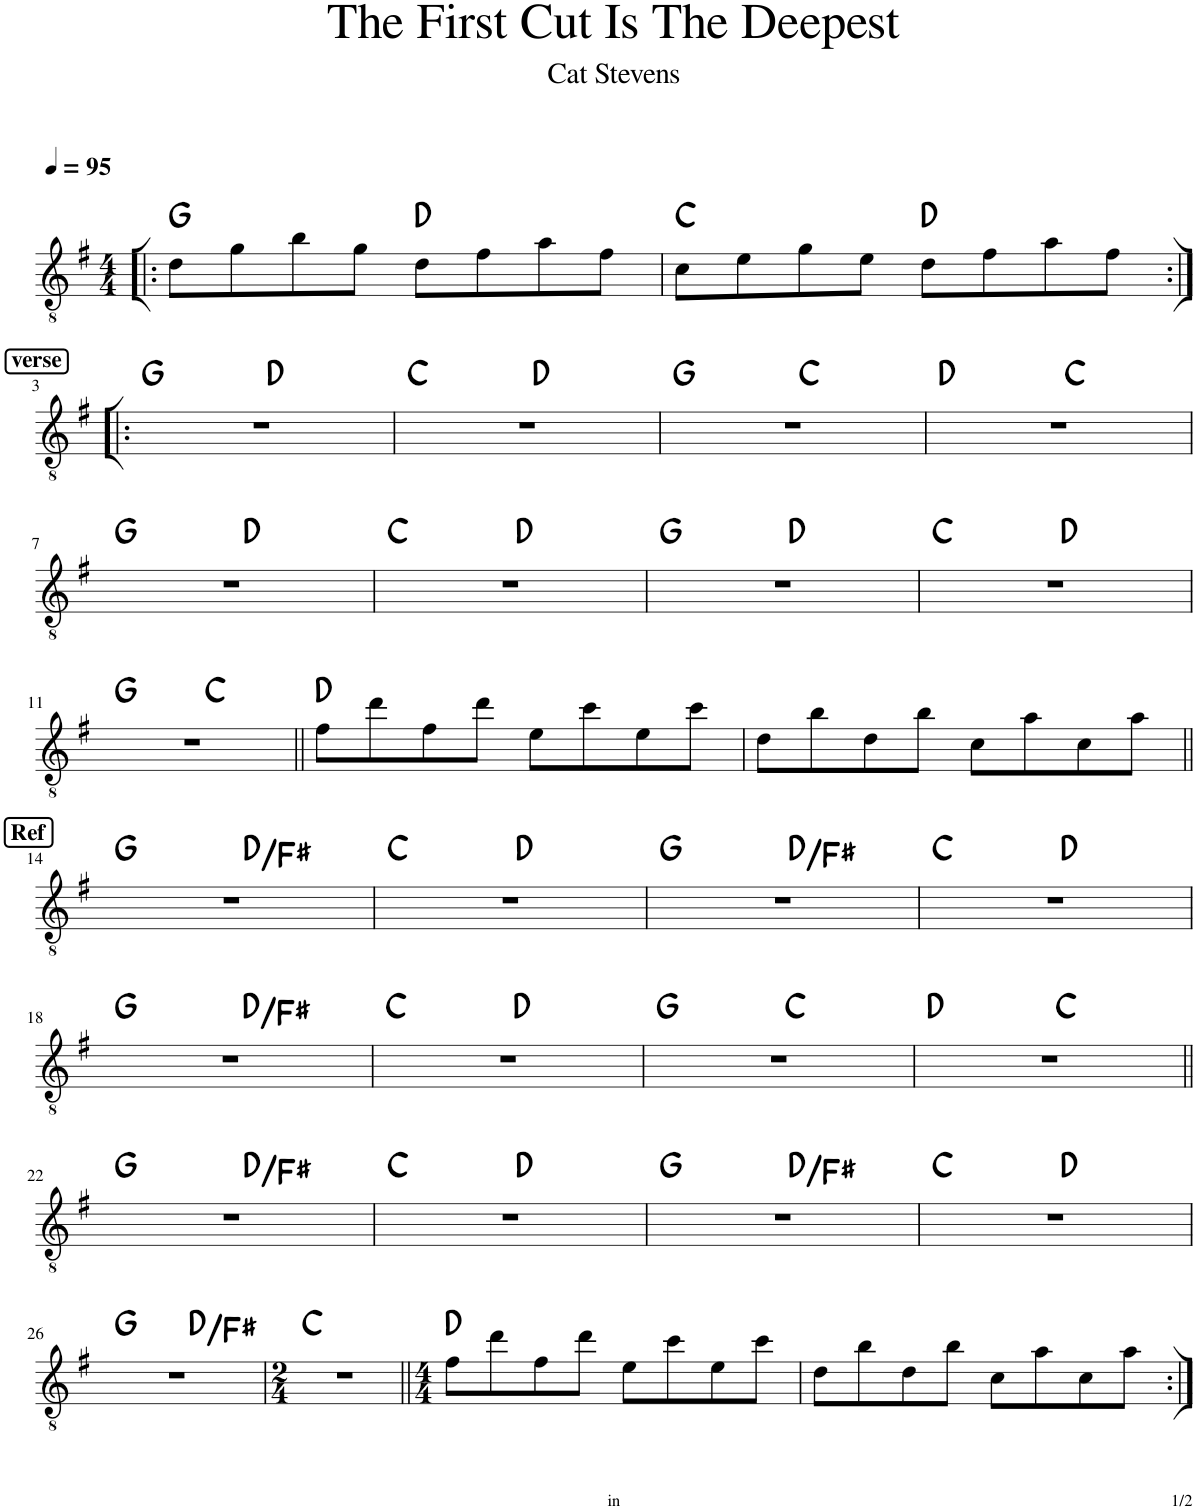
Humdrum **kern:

**kern	**harte
*part1	*part1
*staff1	*
*I"Classical Guitar	*
*I'Guit.	*
*clefGv2	*
*k[f#]	*
*M4/4	*
*MM95	*
=1!|:	=1!|:
8d\L	G:maj
8g\	.
8b\	.
8g\J	.
8d\L	D:maj
8f#\	.
8a\	.
8f#\J	.
=2	=2
8c\L	C:maj
8e\	.
8g\	.
8e\J	.
8d\L	D:maj
8f#\	.
8a\	.
8f#\J	.
!!LO:LB:g=z
!!LO:REH:place=s1:a:B:cj:fs=11:t=verse
=3:|!|:	=3:|!|:
*^	*
1r	2ryy	G:maj
.	2ryy	D:maj
=4	=4	=4
1r	2ryy	C:maj
.	2ryy	D:maj
=5	=5	=5
1r	2ryy	G:maj
.	2ryy	C:maj
=6	=6	=6
1r	2ryy	D:maj
.	2ryy	C:maj
!!LO:LB:g=z	!!
=7	=7	=7
1r	2ryy	G:maj
.	2ryy	D:maj
=8	=8	=8
1r	2ryy	C:maj
.	2ryy	D:maj
=9	=9	=9
1r	2ryy	G:maj
.	2ryy	D:maj
=10	=10	=10
1r	2ryy	C:maj
.	2ryy	D:maj
!!LO:LB:g=z	!!
=11	=11	=11
1r	2ryy	G:maj
.	2ryy	C:maj
*v	*v	*
=12||	=12||
8f#\L	D:maj
8dd\	.
8f#\	.
8dd\J	.
8e\L	.
8cc\	.
8e\	.
8cc\J	.
=13	=13
8d\L	.
8b\	.
8d\	.
8b\J	.
8c\L	.
8a\	.
8c\	.
8a\J	.
!!LO:LB:g=z
!!LO:REH:place=s1:a:B:cj:fs=11:t=Ref
=14||	=14||
*^	*
1r	2ryy	G:maj
.	2ryy	D:maj/3
=15	=15	=15
1r	2ryy	C:maj
.	2ryy	D:maj
=16	=16	=16
1r	2ryy	G:maj
.	2ryy	D:maj/3
=17	=17	=17
1r	2ryy	C:maj
.	2ryy	D:maj
!!LO:LB:g=z	!!
=18	=18	=18
1r	2ryy	G:maj
.	2ryy	D:maj/3
=19	=19	=19
1r	2ryy	C:maj
.	2ryy	D:maj
=20	=20	=20
1r	2ryy	G:maj
.	2ryy	C:maj
=21	=21	=21
1r	2ryy	D:maj
.	2ryy	C:maj
!!LO:LB:g=z	!!
=22||	=22||	=22||
1r	2ryy	G:maj
.	2ryy	D:maj/3
=23	=23	=23
1r	2ryy	C:maj
.	2ryy	D:maj
=24	=24	=24
1r	2ryy	G:maj
.	2ryy	D:maj/3
=25	=25	=25
1r	2ryy	C:maj
.	2ryy	D:maj
!!LO:LB:g=z	!!
=26	=26	=26
1r	2ryy	G:maj
.	2ryy	D:maj/3
*v	*v	*
=27	=27
*M2/4	*
2r	C:maj
=28||	=28||
*M4/4	*
8f#\L	D:maj
8dd\	.
8f#\	.
8dd\J	.
8e\L	.
8cc\	.
8e\	.
8cc\J	.
=29	=29
8d\L	.
8b\	.
8d\	.
8b\J	.
8c\L	.
8a\	.
8c\	.
8a\J	.
=:|!	=:|!
*-	*-
